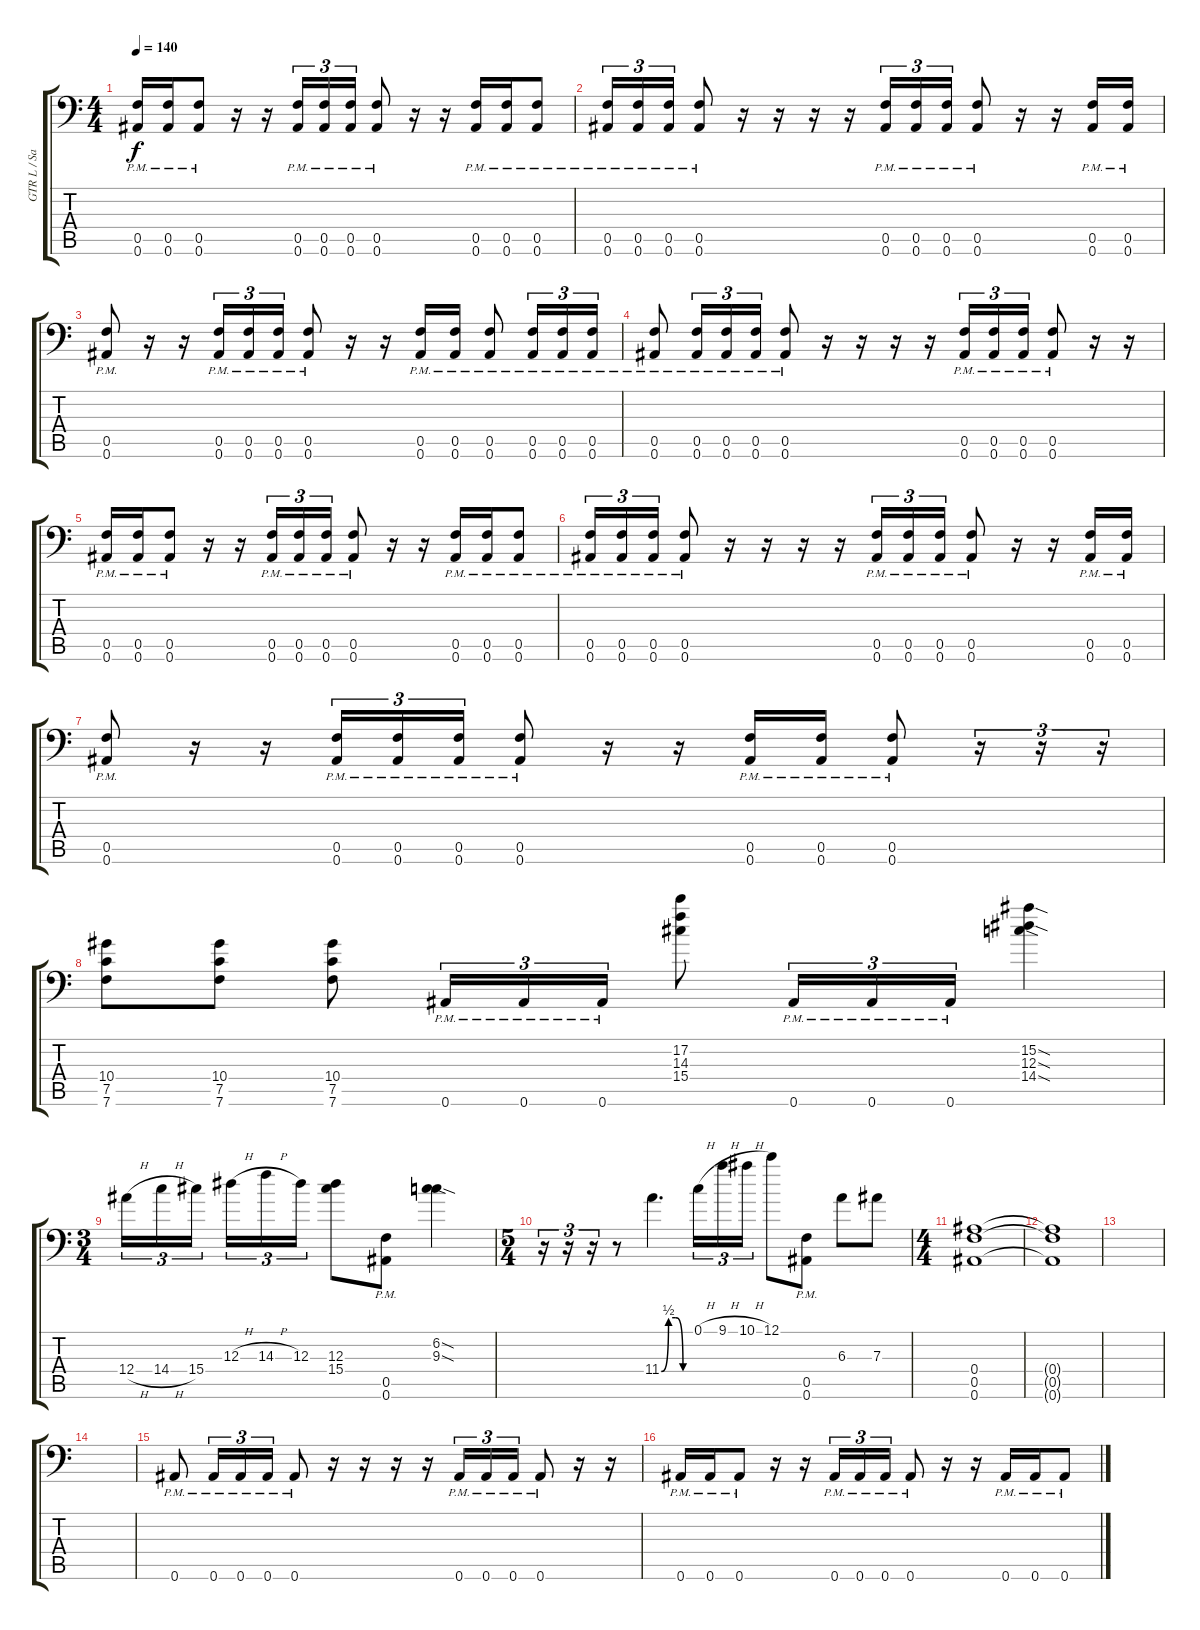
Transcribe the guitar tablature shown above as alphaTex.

\track ("GTR L / Sanch" "GTR L / Sa") {instrument distortionguitar}
\staff {score tabs}
\tuning (C4 G3 Eb3 Bb2 F2 Bb1) {hide}
\ts (4 4)
\tempo 140
\clef f4
\ks c
(0.5{pm} 0.6{pm}).16{dy f} (0.5{pm} 0.6{pm}).16 (0.5{pm} 0.6{pm}).8 r.16 r.16 (0.5{pm} 0.6{pm}).16{tu (3 2)} (0.5{pm} 0.6{pm}).16{tu (3 2)} (0.5{pm} 0.6{pm}).16{tu (3 2)} (0.5{pm} 0.6{pm}).8 r.16 r.16 (0.5{pm} 0.6{pm}).16 (0.5{pm} 0.6{pm}).16 (0.5{pm} 0.6{pm}).8 |
(0.5{pm} 0.6{pm}).16{tu (3 2)} (0.5{pm} 0.6{pm}).16{tu (3 2)} (0.5{pm} 0.6{pm}).16{tu (3 2)} (0.5{pm} 0.6{pm}).8 r.16 r.16 r.16 r.16 (0.5{pm} 0.6{pm}).16{tu (3 2)} (0.5{pm} 0.6{pm}).16{tu (3 2)} (0.5{pm} 0.6{pm}).16{tu (3 2)} (0.5{pm} 0.6{pm}).8 r.16 r.16 (0.5{pm} 0.6{pm}).16 (0.5{pm} 0.6{pm}).16 |
(0.5{pm} 0.6{pm}).8 r.16 r.16 (0.5{pm} 0.6{pm}).16{tu (3 2)} (0.5{pm} 0.6{pm}).16{tu (3 2)} (0.5{pm} 0.6{pm}).16{tu (3 2)} (0.5{pm} 0.6{pm}).8 r.16 r.16 (0.5{pm} 0.6{pm}).16 (0.5{pm} 0.6{pm}).16 (0.5{pm} 0.6{pm}).8 (0.5{pm} 0.6{pm}).16{tu (3 2)} (0.5{pm} 0.6{pm}).16{tu (3 2)} (0.5{pm} 0.6{pm}).16{tu (3 2)} |
(0.5{pm} 0.6{pm}).8 (0.5{pm} 0.6{pm}).16{tu (3 2)} (0.5{pm} 0.6{pm}).16{tu (3 2)} (0.5{pm} 0.6{pm}).16{tu (3 2)} (0.5{pm} 0.6{pm}).8 r.16 r.16 r.16 r.16 (0.5{pm} 0.6{pm}).16{tu (3 2)} (0.5{pm} 0.6{pm}).16{tu (3 2)} (0.5{pm} 0.6{pm}).16{tu (3 2)} (0.5{pm} 0.6{pm}).8 r.16 r.16 |
(0.5{pm} 0.6{pm}).16 (0.5{pm} 0.6{pm}).16 (0.5{pm} 0.6{pm}).8 r.16 r.16 (0.5{pm} 0.6{pm}).16{tu (3 2)} (0.5{pm} 0.6{pm}).16{tu (3 2)} (0.5{pm} 0.6{pm}).16{tu (3 2)} (0.5{pm} 0.6{pm}).8 r.16 r.16 (0.5{pm} 0.6{pm}).16 (0.5{pm} 0.6{pm}).16 (0.5{pm} 0.6{pm}).8 |
(0.5{pm} 0.6{pm}).16{tu (3 2)} (0.5{pm} 0.6{pm}).16{tu (3 2)} (0.5{pm} 0.6{pm}).16{tu (3 2)} (0.5{pm} 0.6{pm}).8 r.16 r.16 r.16 r.16 (0.5{pm} 0.6{pm}).16{tu (3 2)} (0.5{pm} 0.6{pm}).16{tu (3 2)} (0.5{pm} 0.6{pm}).16{tu (3 2)} (0.5{pm} 0.6{pm}).8 r.16 r.16 (0.5{pm} 0.6{pm}).16 (0.5{pm} 0.6{pm}).16 |
(0.5{pm} 0.6{pm}).8 r.16 r.16 (0.5{pm} 0.6{pm}).16{tu (3 2)} (0.5{pm} 0.6{pm}).16{tu (3 2)} (0.5{pm} 0.6{pm}).16{tu (3 2)} (0.5{pm} 0.6{pm}).8 r.16 r.16 (0.5{pm} 0.6{pm}).16 (0.5{pm} 0.6{pm}).16 (0.5{pm} 0.6{pm}).8 r.16{tu (3 2)} r.16{tu (3 2)} r.16{tu (3 2)} |
(10.4 7.5 7.6).8 (10.4 7.5 7.6).8 (10.4 7.5 7.6).8 0.6{pm}.16{tu (3 2)} 0.6{pm}.16{tu (3 2)} 0.6{pm}.16{tu (3 2)} (17.2 14.3 15.4).8 0.6{pm}.16{tu (3 2)} 0.6{pm}.16{tu (3 2)} 0.6{pm}.16{tu (3 2)} (15.2{sod} 12.3{sod} 14.4{sod}).4 |
\ts (3 4)
12.4{h}.16{tu (3 2)} 14.4{h}.16{tu (3 2)} 15.4.16{tu (3 2) beam splitsecondary} 12.3{h}.16{tu (3 2)} 14.3{h}.16{tu (3 2)} 12.3.16{tu (3 2)} (12.3 15.4).8 (0.5{pm} 0.6{pm}).8 (6.2{sod} 9.3{sod}).4 |
\ts (5 4)
r.16{tu (3 2)} r.16{tu (3 2)} r.16{tu (3 2)} r.8 11.4{be (custom 0 0 15 2 30 2 45 0 60 0)}.4{d} 0.1{h}.16{tu (3 2)} 9.1{h}.16{tu (3 2)} 10.1{h}.16{tu (3 2)} 12.1.8 (0.5{pm} 0.6{pm}).8 6.3.8 7.3.8 |
\ts (4 4)
(0.4 0.5 0.6).1 |
(0.4{t} 0.5{t} 0.6{t}).1 |
|
|
0.6{pm}.8 0.6{pm}.16{tu (3 2)} 0.6{pm}.16{tu (3 2)} 0.6{pm}.16{tu (3 2)} 0.6{pm}.8 r.16 r.16 r.16 r.16 0.6{pm}.16{tu (3 2)} 0.6{pm}.16{tu (3 2)} 0.6{pm}.16{tu (3 2)} 0.6{pm}.8 r.16 r.16 |
0.6{pm}.16 0.6{pm}.16 0.6{pm}.8 r.16 r.16 0.6{pm}.16{tu (3 2)} 0.6{pm}.16{tu (3 2)} 0.6{pm}.16{tu (3 2)} 0.6{pm}.8 r.16 r.16 0.6{pm}.16 0.6{pm}.16 0.6{pm}.8
